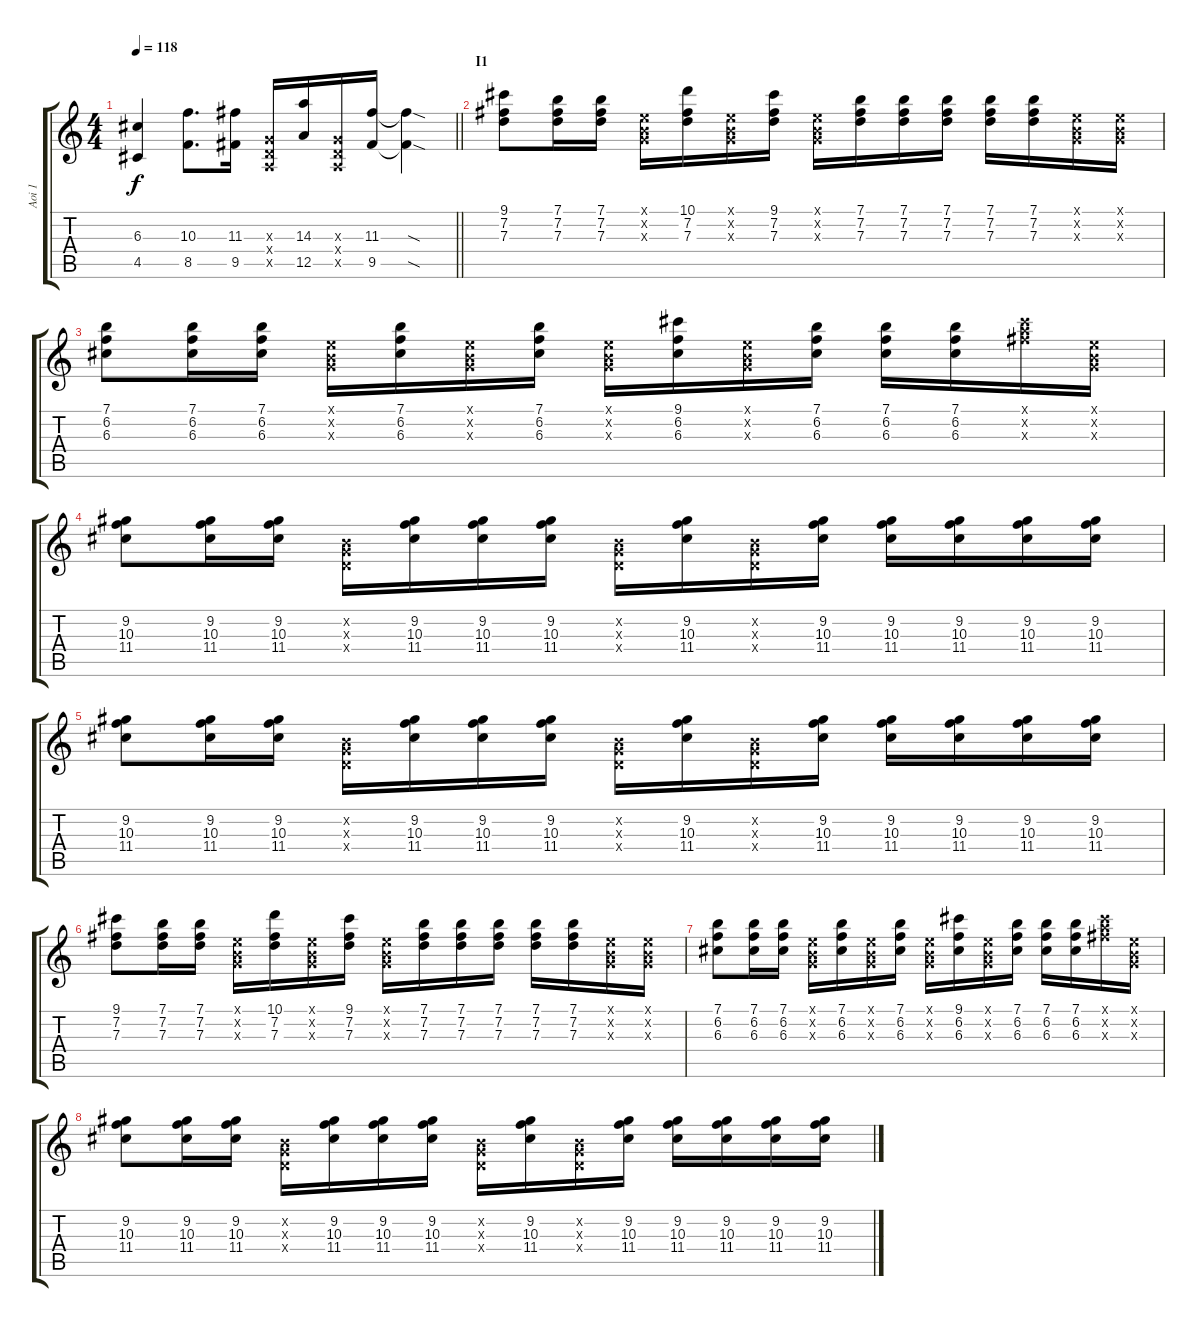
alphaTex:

\track ("Aoi 1" "Aoi 1") {instrument distortionguitar}
\staff {score tabs}
\tuning (E4 B3 G3 D3 A2 E2) {hide}
\ts (4 4)
\tempo 118
\clef g2
\barLineRight lightlight
\ks c
(6.3 4.5).4{dy f} (10.3 8.5).8{d} (11.3 9.5).16 (0.3{x} 0.4{x} 0.5{x}).16 (14.3 12.5).16 (0.3{x} 0.4{x} 0.5{x}).16 (11.3 9.5).16 (11.3{sod t} 9.5{sod t}).4 |
\section ("" "I1")
(9.1 7.2 7.3).8 (7.1 7.2 7.3).16 (7.1 7.2 7.3).16 (0.1{x} 0.2{x} 0.3{x}).16 (10.1 7.2 7.3).16 (0.1{x} 0.2{x} 0.3{x}).16 (9.1 7.2 7.3).16 (0.1{x} 0.2{x} 0.3{x}).16 (7.1 7.2 7.3).16 (7.1 7.2 7.3).16 (7.1 7.2 7.3).16 (7.1 7.2 7.3).16 (7.1 7.2 7.3).16 (0.1{x} 0.2{x} 0.3{x}).16 (0.1{x} 0.2{x} 0.3{x}).16 |
(7.1 6.2 6.3).8 (7.1 6.2 6.3).16 (7.1 6.2 6.3).16 (0.1{x} 0.2{x} 0.3{x}).16 (7.1 6.2 6.3).16 (0.1{x} 0.2{x} 0.3{x}).16 (7.1 6.2 6.3).16 (0.1{x} 0.2{x} 0.3{x}).16 (9.1 6.2 6.3).16 (0.1{x} 0.2{x} 0.3{x}).16 (7.1 6.2 6.3).16 (7.1 6.2 6.3).16 (7.1 6.2 6.3).16 (9.1{x} 10.2{x} 11.3{x}).16 (0.1{x} 0.2{x} 0.3{x}).16 |
(9.2 10.3 11.4).8 (9.2 10.3 11.4).16 (9.2 10.3 11.4).16 (0.2{x} 0.3{x} 0.4{x}).16 (9.2 10.3 11.4).16 (9.2 10.3 11.4).16 (9.2 10.3 11.4).16 (0.2{x} 0.3{x} 0.4{x}).16 (9.2 10.3 11.4).16 (0.2{x} 0.3{x} 0.4{x}).16 (9.2 10.3 11.4).16 (9.2 10.3 11.4).16 (9.2 10.3 11.4).16 (9.2 10.3 11.4).16 (9.2 10.3 11.4).16 |
(9.2 10.3 11.4).8 (9.2 10.3 11.4).16 (9.2 10.3 11.4).16 (0.2{x} 0.3{x} 0.4{x}).16 (9.2 10.3 11.4).16 (9.2 10.3 11.4).16 (9.2 10.3 11.4).16 (0.2{x} 0.3{x} 0.4{x}).16 (9.2 10.3 11.4).16 (0.2{x} 0.3{x} 0.4{x}).16 (9.2 10.3 11.4).16 (9.2 10.3 11.4).16 (9.2 10.3 11.4).16 (9.2 10.3 11.4).16 (9.2 10.3 11.4).16 |
(9.1 7.2 7.3).8 (7.1 7.2 7.3).16 (7.1 7.2 7.3).16 (0.1{x} 0.2{x} 0.3{x}).16 (10.1 7.2 7.3).16 (0.1{x} 0.2{x} 0.3{x}).16 (9.1 7.2 7.3).16 (0.1{x} 0.2{x} 0.3{x}).16 (7.1 7.2 7.3).16 (7.1 7.2 7.3).16 (7.1 7.2 7.3).16 (7.1 7.2 7.3).16 (7.1 7.2 7.3).16 (0.1{x} 0.2{x} 0.3{x}).16 (0.1{x} 0.2{x} 0.3{x}).16 |
(7.1 6.2 6.3).8 (7.1 6.2 6.3).16 (7.1 6.2 6.3).16 (0.1{x} 0.2{x} 0.3{x}).16 (7.1 6.2 6.3).16 (0.1{x} 0.2{x} 0.3{x}).16 (7.1 6.2 6.3).16 (0.1{x} 0.2{x} 0.3{x}).16 (9.1 6.2 6.3).16 (0.1{x} 0.2{x} 0.3{x}).16 (7.1 6.2 6.3).16 (7.1 6.2 6.3).16 (7.1 6.2 6.3).16 (9.1{x} 10.2{x} 11.3{x}).16 (0.1{x} 0.2{x} 0.3{x}).16 |
(9.2 10.3 11.4).8 (9.2 10.3 11.4).16 (9.2 10.3 11.4).16 (0.2{x} 0.3{x} 0.4{x}).16 (9.2 10.3 11.4).16 (9.2 10.3 11.4).16 (9.2 10.3 11.4).16 (0.2{x} 0.3{x} 0.4{x}).16 (9.2 10.3 11.4).16 (0.2{x} 0.3{x} 0.4{x}).16 (9.2 10.3 11.4).16 (9.2 10.3 11.4).16 (9.2 10.3 11.4).16 (9.2 10.3 11.4).16 (9.2 10.3 11.4).16
